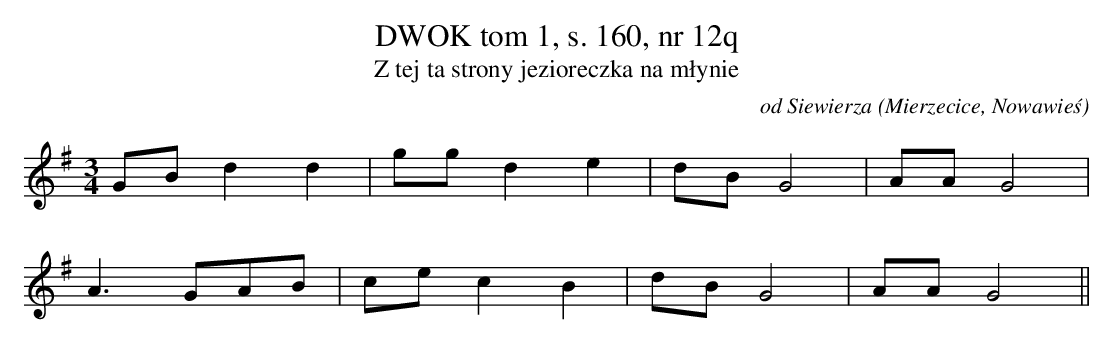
X:1
T: DWOK tom 1, s. 160, nr 12q
T: Z tej ta strony jezioreczka na młynie
O: od Siewierza (Mierzecice, Nowawieś)
M: 3/4
L: 1/8
K: G
GBd2d2 | ggd2e2 | dBG4 | AAG4 |
A3GAB | cec2B2 | dBG4 | AAG4||
